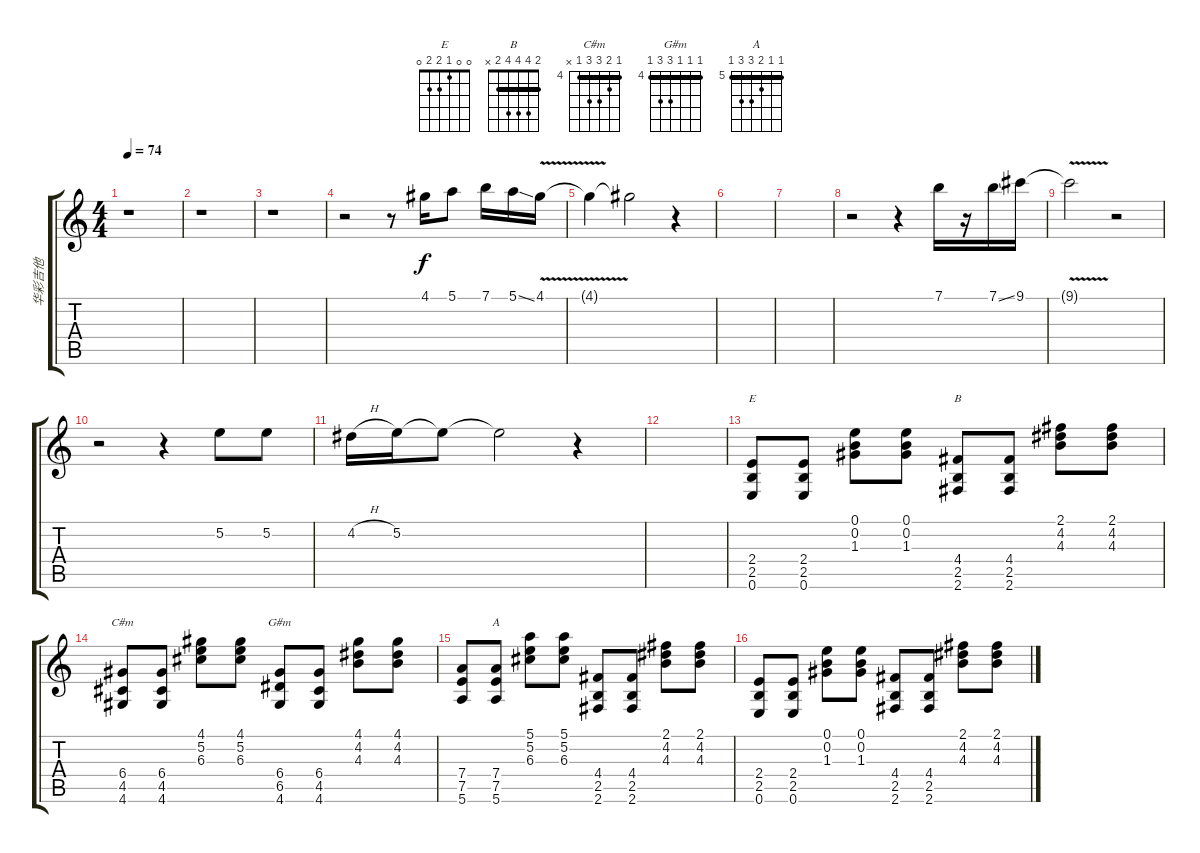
\track ("华彩吉他" "华彩吉他") {instrument overdrivenguitar}
\staff {score tabs}
\tuning (E4 B3 G3 D3 A2 E2) {hide}
\chord ("E" 0 0 1 2 2 0)
\chord ("B" 2 4 4 4 2 x) {barre 2}
\chord ("C#m" 4 5 6 6 4 x) {firstfret 4 barre 4}
\chord ("G#m" 4 4 4 6 6 4) {firstfret 4 barre 4}
\chord ("A" 5 5 6 7 7 5) {firstfret 5 barre 5}
\ts (4 4)
\tempo 74
\clef g2
\ks c
r.1{dy f} |
r.1 |
r.1 |
r.2 r.8 4.1.16{volume 12 instrument distortionguitar} 5.1.8 7.1.16 5.1{ss}.16 4.1{v}.16 |
4.1{t}.4 4.1{t}.2 r.4 |
|
|
r.2 r.4 7.1.16{volume 12 instrument distortionguitar} r.16 7.1{ss}.16 9.1.16 |
9.1{v t}.2 r.2 |
r.2 r.4 5.2.8{volume 12 instrument distortionguitar} 5.2.8 |
4.2{h}.16 5.2.16 5.2{t}.8 5.2{t}.2 r.4 |
|
(2.4 2.5 0.6).8{ch "E" volume 10 instrument overdrivenguitar} (2.4 2.5 0.6).8 (0.1 0.2 1.3).8 (0.1 0.2 1.3).8 (4.4 2.5 2.6).8{ch "B"} (4.4 2.5 2.6).8 (2.1 4.2 4.3).8 (2.1 4.2 4.3).8 |
(6.4 4.5 4.6).8{ch "C#m"} (6.4 4.5 4.6).8 (4.1 5.2 6.3).8 (4.1 5.2 6.3).8 (6.4 6.5 4.6).8{ch "G#m"} (6.4 4.5 4.6).8 (4.1 4.2 4.3).8 (4.1 4.2 4.3).8 |
(7.4 7.5 5.6).8 (7.4 7.5 5.6).8{ch "A"} (5.1 5.2 6.3).8 (5.1 5.2 6.3).8 (4.4 2.5 2.6).8 (4.4 2.5 2.6).8 (2.1 4.2 4.3).8 (2.1 4.2 4.3).8 |
(2.4 2.5 0.6).8 (2.4 2.5 0.6).8 (0.1 0.2 1.3).8 (0.1 0.2 1.3).8 (4.4 2.5 2.6).8 (4.4 2.5 2.6).8 (2.1 4.2 4.3).8 (2.1 4.2 4.3).8
